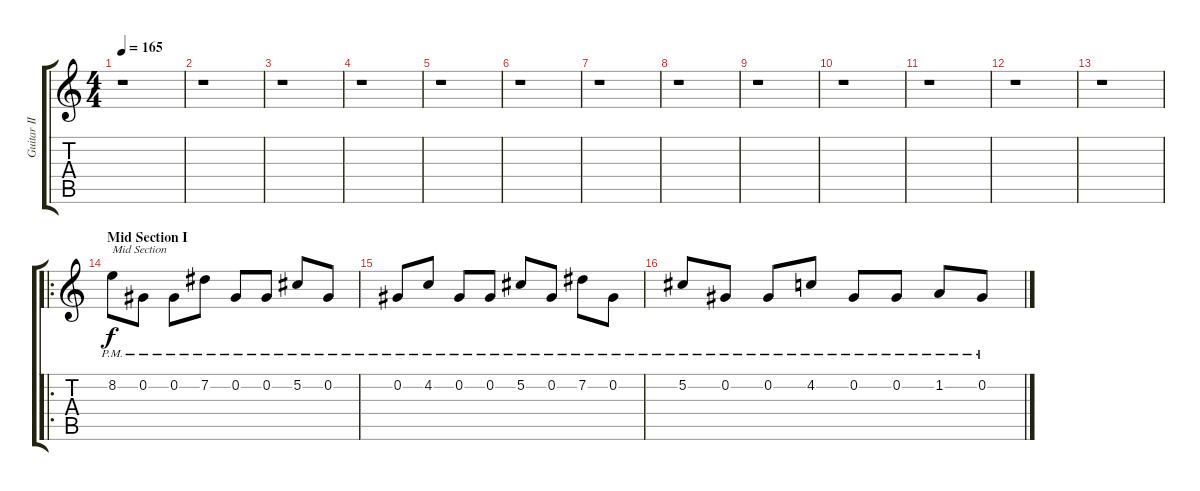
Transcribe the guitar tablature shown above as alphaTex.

\track ("Guitar II [Arve Isdal]" "Guitar II ") {instrument distortionguitar}
\staff {score tabs}
\tuning (Db4 Ab3 E3 B2 Gb2 Db2) {hide}
\ts (4 4)
\tempo 165
\clef g2
\ks c
r.1{dy f} |
r.1 |
r.1 |
r.1 |
r.1 |
r.1 |
r.1 |
r.1 |
r.1 |
r.1 |
r.1 |
r.1 |
r.1 |
\ro
\section ("" "Mid Section I")
8.2{pm}.8{txt "Mid Section"} 0.2{pm}.8 0.2{pm}.8 7.2{pm}.8 0.2{pm}.8 0.2{pm}.8 5.2{pm}.8 0.2{pm}.8 |
0.2{pm}.8 4.2{pm}.8 0.2{pm}.8 0.2{pm}.8 5.2{pm}.8 0.2{pm}.8 7.2{pm}.8 0.2{pm}.8 |
5.2{pm}.8 0.2{pm}.8 0.2{pm}.8 4.2{pm}.8 0.2{pm}.8 0.2{pm}.8 1.2{pm}.8 0.2{pm}.8
